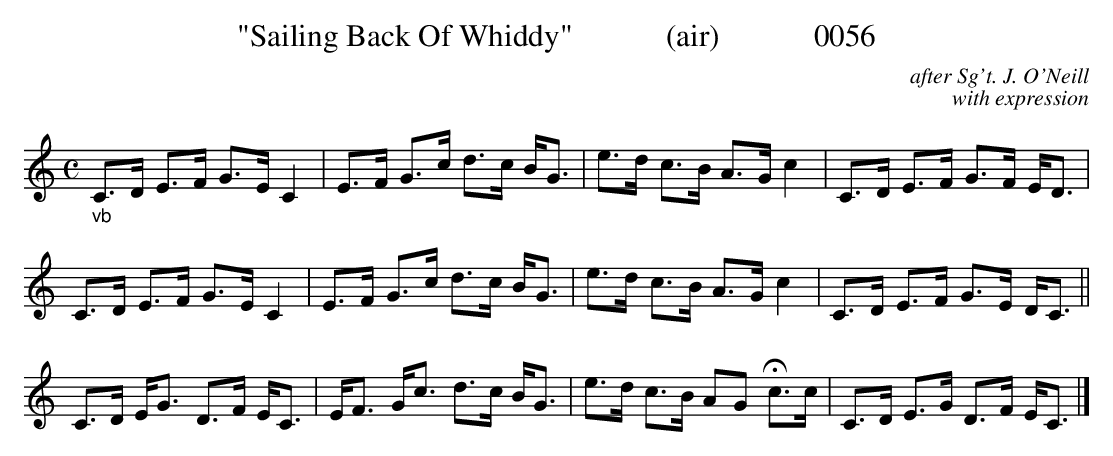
X:1
T:"Sailing Back Of Whiddy"            (air)            0056
C:after Sg't. J. O'Neill
C:with expression
M:C
L:1/8
K:C
"_vb"C3/2D/2 E3/2F/2 G3/2E/2 C2|E3/2F/2 G3/2c/2 d3/2c/2 B/2G3/2|e3/2d/2 c3/2B/2 A3/2G/2 c2|C3/2D/2 E3/2F/2 G3/2F/2 E/2D3/2|
C3/2D/2 E3/2F/2 G3/2E/2 C2|E3/2F/2 G3/2c/2 d3/2c/2 B/2G3/2|e3/2d/2 c3/2B/2 A3/2G/2 c2|C3/2D/2 E3/2F/2 G3/2E/2 D/2C3/2||
C3/2D/2 E/2G3/2 D3/2F/2 E/2C3/2|E/2F3/2 G/2c3/2 d3/2c/2 B/2G3/2|e3/2d/2 c3/2B/2 AG Hc3/2c/2|C3/2D/2 E3/2G/2 D3/2F/2 E/2C3/2|]
